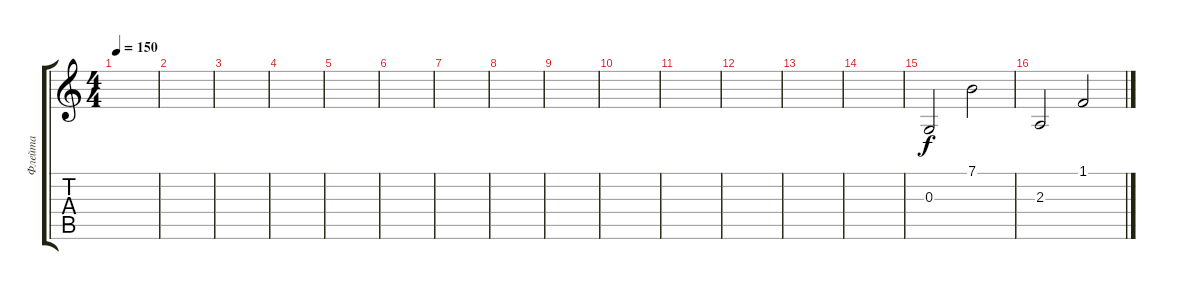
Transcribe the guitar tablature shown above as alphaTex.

\track ("Флейта" "Флейта") {instrument flute}
\staff {score tabs}
\tuning (E4 B3 G3 D3 A2 E2) {hide}
\ts (4 4)
\tempo 150
\clef g2
\ks c
|
|
|
|
|
|
|
|
|
|
|
|
|
|
0.3.2 7.1.2 |
2.3.2 1.1.2
